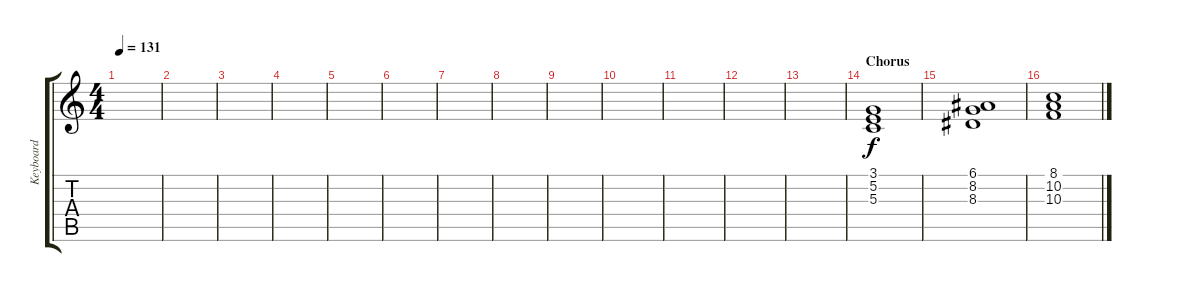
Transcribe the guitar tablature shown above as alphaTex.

\track ("Keyboard" "Keyboard") {instrument reedorgan}
\staff {score tabs}
\tuning (E4 B3 G3 D3 A2 E2) {hide}
\ts (4 4)
\tempo 131
\clef g2
\ks c
|
|
|
|
|
|
|
|
|
|
|
|
|
\section ("" "Chorus")
(3.1 5.2 5.3).1{volume 8} |
(6.1 8.2 8.3).1 |
(8.1 10.2 10.3).1
